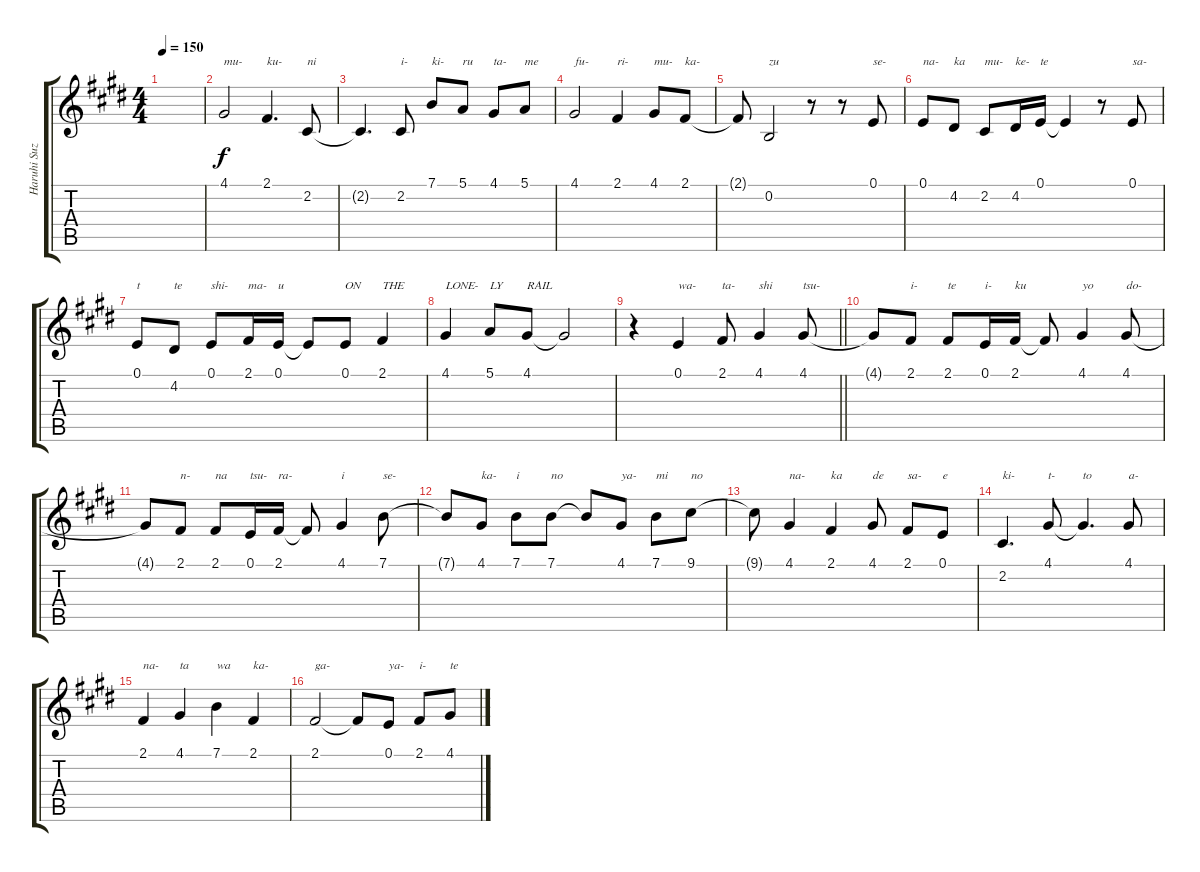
\track ("Haruhi Suzumiya (Voice)" "Haruhi Suz") {instrument lead2sawtooth}
\staff {score tabs}
\tuning (E4 B3 G3 D3 A2 E2) {hide}
\ts (4 4)
\tempo 150
\clef g2
\ks c#minor
|
4.1.2{txt "mu-"} 2.1.4{d txt "ku-"} 2.2.8{txt "ni"} |
2.2{t}.4{d} 2.2.8{txt "i-"} 7.1.8{txt "ki-"} 5.1.8{txt "ru"} 4.1.8{txt "ta-"} 5.1.8{txt "me"} |
4.1.2{txt "fu-"} 2.1.4{txt "ri-"} 4.1.8{txt "mu-"} 2.1.8{txt "ka-"} |
2.1{t}.8 0.2.2{txt "zu"} r.8 r.8 0.1.8{txt "se-"} |
0.1.8{txt "na-"} 4.2.8{txt "ka"} 2.2.8{txt "mu-"} 4.2.16{txt "ke-"} 0.1.16{txt "te"} 0.1{t}.4 r.8 0.1.8{txt "sa-"} |
0.1.8{txt "t"} 4.2.8{txt "te"} 0.1.8{txt "shi-"} 2.1.16{txt "ma-"} 0.1.16{txt "u"} 0.1{t}.8 0.1.8{txt "ON"} 2.1.4{txt "THE"} |
4.1.4{txt "LONE-"} 5.1.8{txt "LY"} 4.1.8{txt "RAIL"} 4.1{t}.2 |
\barLineRight lightlight
r.4 0.1.4{txt "wa-"} 2.1.8{txt "ta-"} 4.1.4{txt "shi"} 4.1.8{txt "tsu-"} |
4.1{t}.8 2.1.8{txt "i-"} 2.1.8{txt "te"} 0.1.16{txt "i-"} 2.1.16{txt "ku"} 2.1{t}.8 4.1.4{txt "yo"} 4.1.8{txt "do-"} |
4.1{t}.8 2.1.8{txt "n-"} 2.1.8{txt "na"} 0.1.16{txt "tsu-"} 2.1.16{txt "ra-"} 2.1{t}.8 4.1.4{txt "i"} 7.1.8{txt "se-"} |
7.1{t}.8 4.1.8{txt "ka-"} 7.1.8{txt "i"} 7.1.8{txt "no"} 7.1{t}.8 4.1.8{txt "ya-"} 7.1.8{txt "mi"} 9.1.8{txt "no"} |
9.1{t}.8 4.1.4{txt "na-"} 2.1.4{txt "ka"} 4.1.8{txt "de"} 2.1.8{txt "sa-"} 0.1.8{txt "e"} |
2.2.4{d txt "ki-"} 4.1.8{txt "t-"} 4.1{t}.4{d txt "to"} 4.1.8{txt "a-"} |
2.1.4{txt "na-"} 4.1.4{txt "ta"} 7.1.4{txt "wa"} 2.1.4{txt "ka-"} |
2.1.2{txt "ga-"} 2.1{t}.8 0.1.8{txt "ya-"} 2.1.8{txt "i-"} 4.1.8{txt "te"}
